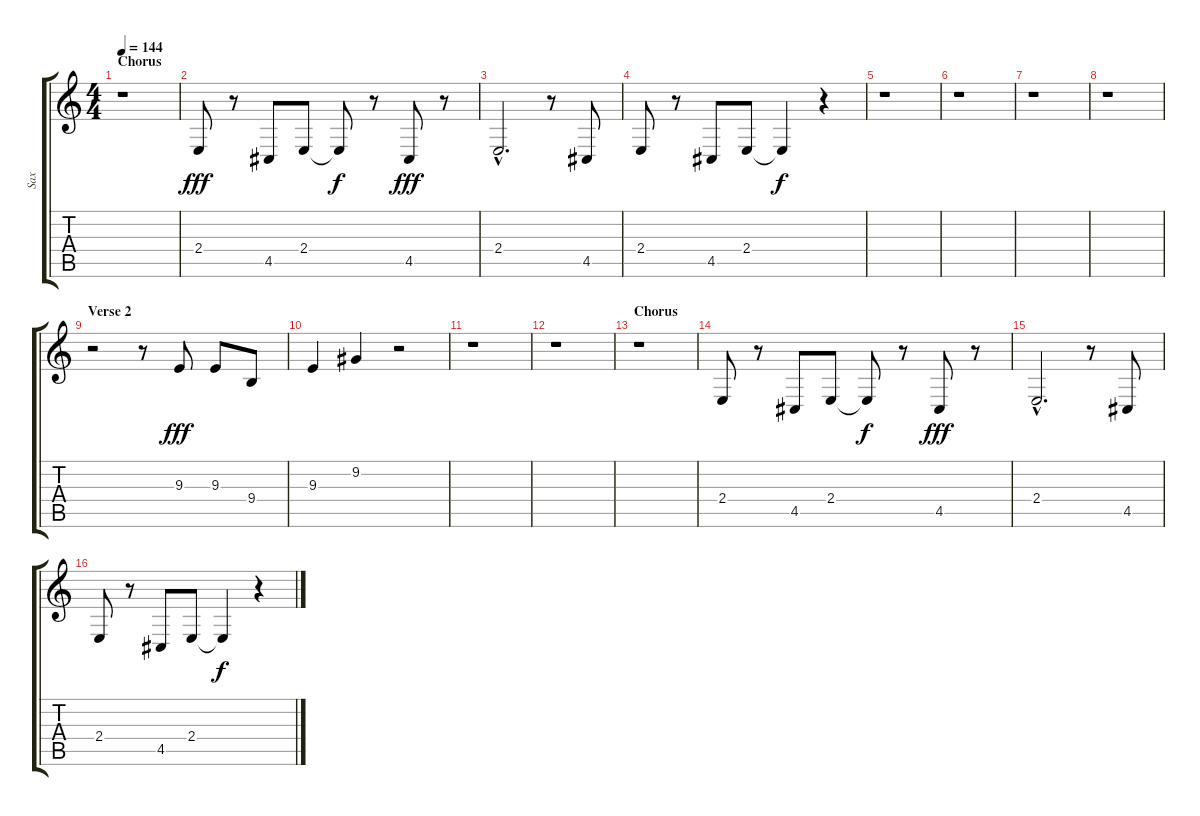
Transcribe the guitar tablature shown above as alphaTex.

\track ("Sax" "Sax") {instrument tenorsax}
\staff {score tabs}
\tuning (E4 B3 G3 D3 A2 E2) {hide}
\ts (4 4)
\section ("" "Chorus")
\tempo 144
\clef g2
\ks c
r.1{dy fff} |
2.4.8 r.8 4.5.8 2.4.8 2.4{t}.8{dy f} r.8 4.5.8{dy fff} r.8 |
2.4{hac}.2{d} r.8 4.5.8 |
2.4.8 r.8 4.5.8 2.4.8 2.4{t}.4{dy f} r.4 |
r.1 |
r.1 |
r.1 |
r.1 |
\section ("" "Verse 2")
r.2 r.8 9.3.8{dy fff} 9.3.8 9.4.8 |
9.3.4 9.2.4 r.2 |
r.1 |
r.1 |
\section ("" "Chorus")
r.1 |
2.4.8 r.8 4.5.8 2.4.8 2.4{t}.8{dy f} r.8 4.5.8{dy fff} r.8 |
2.4{hac}.2{d} r.8 4.5.8 |
2.4.8 r.8 4.5.8 2.4.8 2.4{t}.4{dy f} r.4
